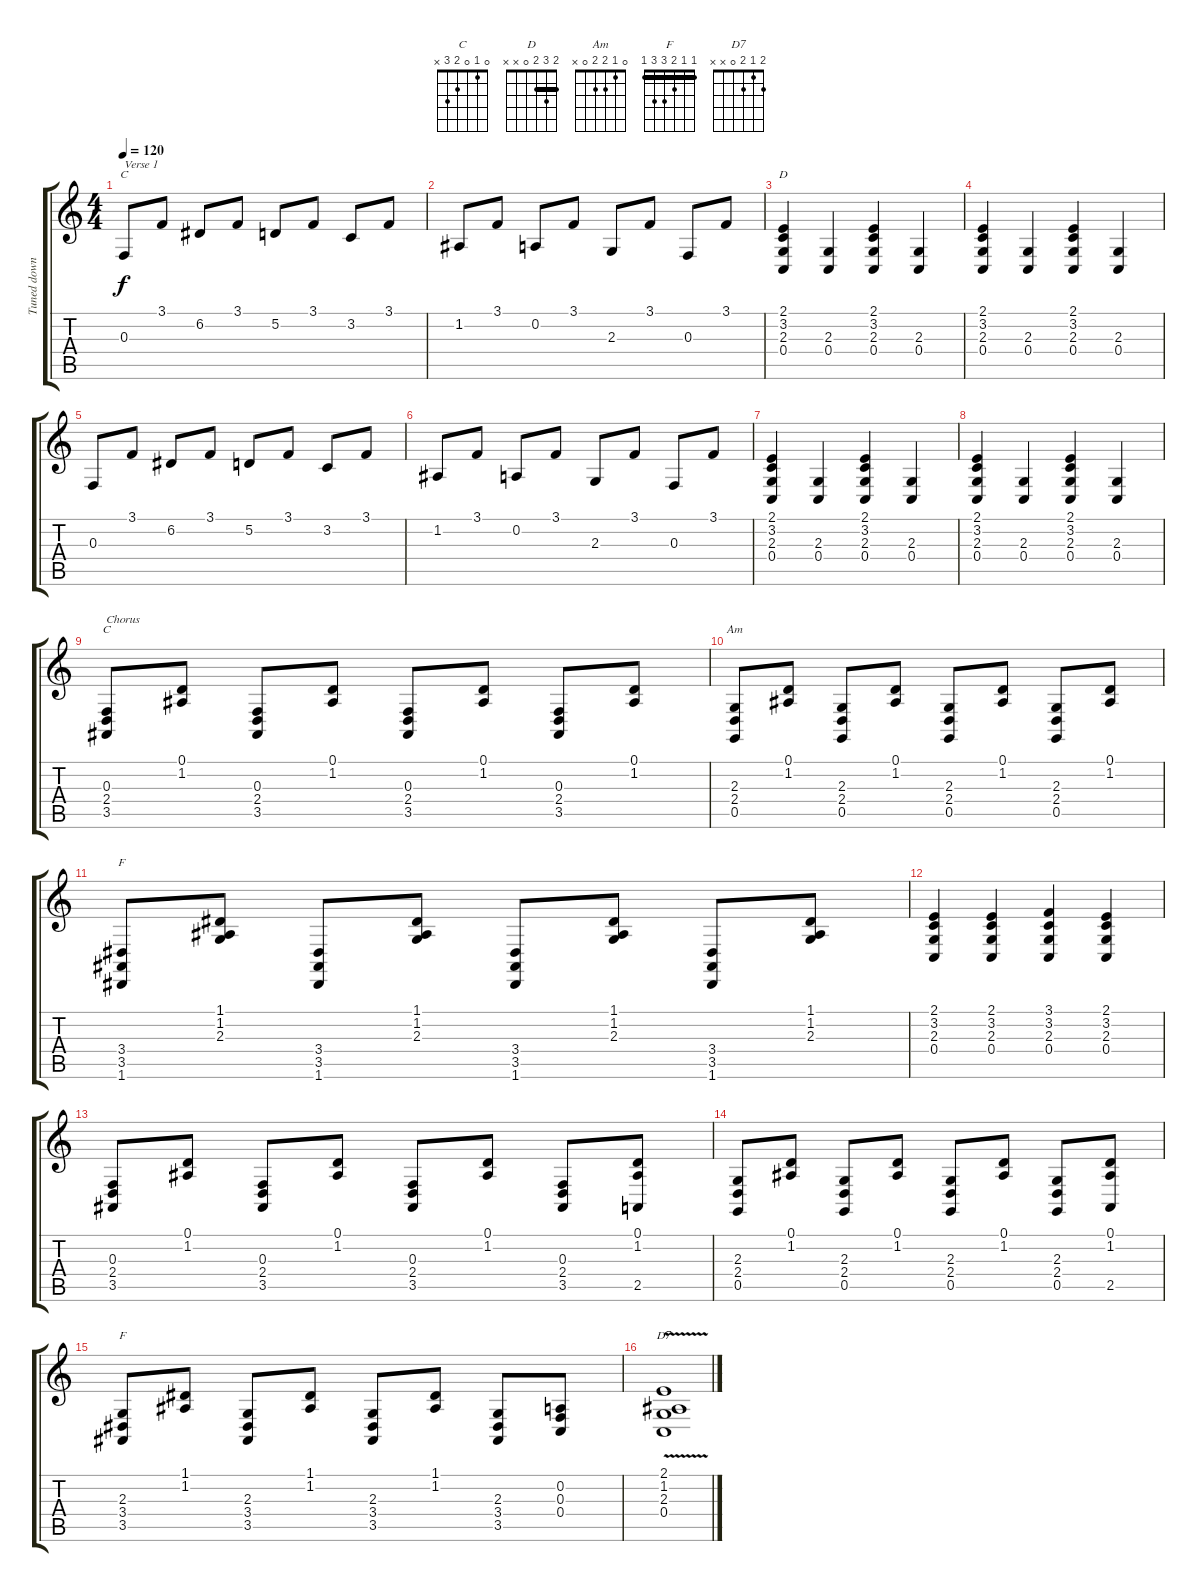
\track ("Tuned down 2 steps keyboard" "Tuned down") {instrument clavinet}
\staff {score tabs}
\tuning (D4 A3 F3 C3 G2 D2) {hide}
\chord ("C" x x x x x x)
\chord ("D" 2 3 2 0 x x) {barre 2}
\chord ("C" 0 1 0 2 3 x)
\chord ("Am" 0 1 2 2 0 x)
\chord ("F" 1 1 2 3 3 x) {barre 1}
\chord ("F" 1 1 2 3 3 1) {barre 1}
\chord ("D7" 2 1 2 0 x x)
\ts (4 4)
\tempo 120
\clef g2
\ks c
0.3.8{ch "C" txt "Verse 1" dy f instrument clavinet} 3.1.8 6.2.8 3.1.8 5.2.8 3.1.8 3.2.8 3.1.8 |
1.2.8 3.1.8 0.2.8 3.1.8 2.3.8 3.1.8 0.3.8 3.1.8 |
(2.1 3.2 2.3 0.4).4{ch "D"} (2.3 0.4).4 (2.1 3.2 2.3 0.4).4 (2.3 0.4).4 |
(2.1 3.2 2.3 0.4).4 (2.3 0.4).4 (2.1 3.2 2.3 0.4).4 (2.3 0.4).4 |
0.3.8 3.1.8 6.2.8 3.1.8 5.2.8 3.1.8 3.2.8 3.1.8 |
1.2.8 3.1.8 0.2.8 3.1.8 2.3.8 3.1.8 0.3.8 3.1.8 |
(2.1 3.2 2.3 0.4).4 (2.3 0.4).4 (2.1 3.2 2.3 0.4).4 (2.3 0.4).4 |
(2.1 3.2 2.3 0.4).4 (2.3 0.4).4 (2.1 3.2 2.3 0.4).4 (2.3 0.4).4 |
(0.3 2.4 3.5).8{ch "C" txt "Chorus"} (0.1 1.2).8 (0.3 2.4 3.5).8 (0.1 1.2).8 (0.3 2.4 3.5).8 (0.1 1.2).8 (0.3 2.4 3.5).8 (0.1 1.2).8 |
(2.3 2.4 0.5).8{ch "Am"} (0.1 1.2).8 (2.3 2.4 0.5).8 (0.1 1.2).8 (2.3 2.4 0.5).8 (0.1 1.2).8 (2.3 2.4 0.5).8 (0.1 1.2).8 |
(3.4 3.5 1.6).8{ch "F"} (1.1 1.2 2.3).8 (3.4 3.5 1.6).8 (1.1 1.2 2.3).8 (3.4 3.5 1.6).8 (1.1 1.2 2.3).8 (3.4 3.5 1.6).8 (1.1 1.2 2.3).8 |
(2.1 3.2 2.3 0.4).4 (2.1 3.2 2.3 0.4).4 (3.1 3.2 2.3 0.4).4 (2.1 3.2 2.3 0.4).4 |
(0.3 2.4 3.5).8 (0.1 1.2).8 (0.3 2.4 3.5).8 (0.1 1.2).8 (0.3 2.4 3.5).8 (0.1 1.2).8 (0.3 2.4 3.5).8 (0.1 1.2 2.5).8 |
(2.3 2.4 0.5).8 (0.1 1.2).8 (2.3 2.4 0.5).8 (0.1 1.2).8 (2.3 2.4 0.5).8 (0.1 1.2).8 (2.3 2.4 0.5).8 (0.1 1.2 2.5).8 |
(2.3 3.4 3.5).8{ch "F"} (1.1 1.2).8 (2.3 3.4 3.5).8 (1.1 1.2).8 (2.3 3.4 3.5).8 (1.1 1.2).8 (2.3 3.4 3.5).8 (0.2 0.3 0.4).8 |
(2.1{v} 1.2{v} 2.3{v} 0.4{v}).1{ch "D7"}
